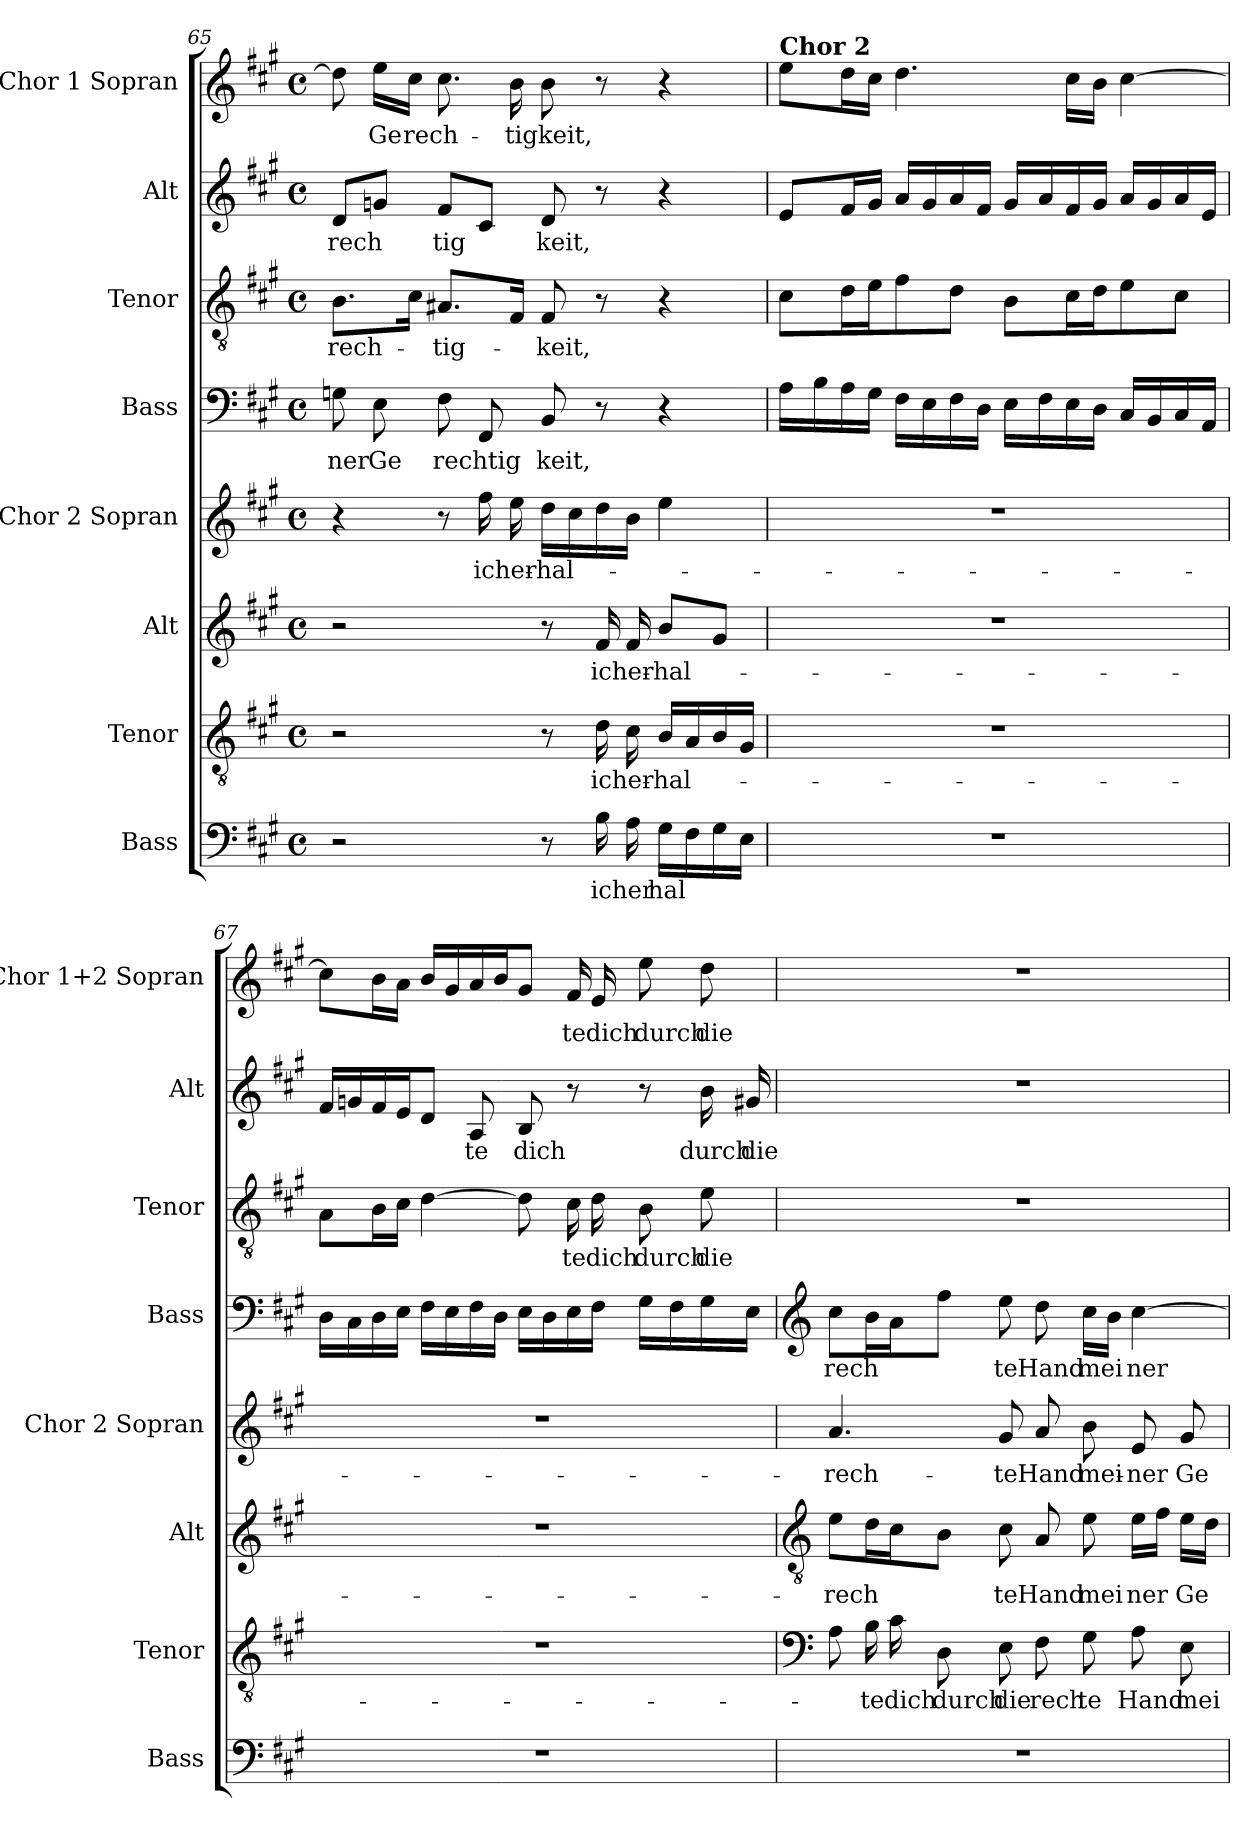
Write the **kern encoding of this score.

**kern	**text	**kern	**text	**kern	**text	**kern	**text	**kern	**text	**kern	**text	**kern	**text	**kern	**text
*part8	*part8	*part7	*part7	*part6	*part6	*part5	*part5	*part4	*part4	*part3	*part3	*part2	*part2	*part1	*part1
*staff8	*staff8	*staff7	*staff7	*staff6	*staff6	*staff5	*staff5	*staff4	*staff4	*staff3	*staff3	*staff2	*staff2	*staff1	*staff1
*I"Bass	*	*I"Tenor	*	*I"Alt	*	*I"Chor 2  Sopran	*	*I"Bass	*	*I"Tenor	*	*I"Alt	*	*I"Chor 1  Sopran	*
*I'Bass	*	*I'Tenor	*	*I'Alt	*	*I'Chor 2  Sopran	*	*I'Bass	*	*I'Tenor	*	*I'Alt	*	*I'Chor 1+2  Sopran	*
*clefF4	*	*clefGv2	*	*clefG2	*	*clefG2	*	*clefF4	*	*clefGv2	*	*clefG2	*	*clefG2	*
*k[f#c#g#]	*	*k[f#c#g#]	*	*k[f#c#g#]	*	*k[f#c#g#]	*	*k[f#c#g#]	*	*k[f#c#g#]	*	*k[f#c#g#]	*	*k[f#c#g#]	*
*A:	*	*A:	*	*A:	*	*A:	*	*A:	*	*A:	*	*A:	*	*A:	*
*M4/4	*	*M4/4	*	*M4/4	*	*M4/4	*	*M4/4	*	*M4/4	*	*M4/4	*	*M4/4	*
*met(c)	*	*met(c)	*	*met(c)	*	*met(c)	*	*met(c)	*	*met(c)	*	*met(c)	*	*met(c)	*
=65	=65	=65	=65	=65	=65	=65	=65	=65	=65	=65	=65	=65	=65	=65	=65
!	!	!	!	!	!	!	!	!	!LO:LY:b:cj	!	!LO:LY:b	!	!LO:LY:b	!	!
2r	.	2r	.	2r	.	4r	.	8Gn\	ner	8.B\L	-rech-	8d/L	rech	8dd\]	.
!	!	!	!	!	!	!	!	!	!LO:LY:b:cj	!	!	!	!	!	!LO:LY:b
.	.	.	.	.	.	.	.	8E\	Ge	.	.	8gn/J	.	16ee\L	Ge
!	!	!	!	!	!	!	!	!	!	!	!	!	!	!	!LO:LY:b
.	.	.	.	.	.	.	.	.	.	16c#\J	.	.	.	16cc#\J	rech-
!	!	!	!	!	!	!	!	!	!LO:LY:b:cj	!	!LO:LY:b	!	!LO:LY:b	!	!
.	.	.	.	.	.	8r	.	8F#\	rechtig	8.A#X/L	-tig-	8f#/L	tig	8.cc#\	.
!	!	!	!	!	!	!	!LO:LY:b:cj	!	!	!	!	!	!	!	!
.	.	.	.	.	.	16ff#\	icher-	8FF#/	.	.	.	8c#/J	.	.	.
!	!	!	!	!	!	!	!	!	!	!	!	!	!	!	!LO:LY:b
.	.	.	.	.	.	16ee\	.	.	.	16F#/J	.	.	.	16b\	-tigkeit,
!	!	!	!	!	!	!	!LO:LY:b	!	!LO:LY:b:cj	!	!LO:LY:b:cj	!	!LO:LY:b:cj	!	!
8r	.	8r	.	8r	.	16dd\L	-hal-	8BB/	keit,	8F#/	-keit,	8d/	keit,	8b\	.
.	.	.	.	.	.	16cc#\	.	.	.	.	.	.	.	.	.
!	!LO:LY:b:cj	!	!LO:LY:b:cj	!	!LO:LY:b:cj	!	!	!	!	!	!	!	!	!	!
16B\	icher	16d\	icher-	16f#/	icher-	16dd\	.	8r	.	8r	.	8r	.	8r	.
16A\	.	16c#\	.	16f#/	.	16b\J	.	.	.	.	.	.	.	.	.
!	!LO:LY:b	!	!LO:LY:b	!	!LO:LY:b	!	!	!	!	!	!	!	!	!	!
16G#\L	hal	16B/L	-hal-	8b/L	-hal-	4ee\	.	4r	.	4r	.	4r	.	4r	.
16F#\	.	16A/	.	.	.	.	.	.	.	.	.	.	.	.	.
16G#\	.	16B/	.	8g#/J	.	.	.	.	.	.	.	.	.	.	.
16E\J	.	16G#/J	.	.	.	.	.	.	.	.	.	.	.	.	.
!!LO:LB:g=z
=66	=66	=66	=66	=66	=66	=66	=66	=66	=66	=66	=66	=66	=66	=66	=66
!	!	!	!	!	!	!	!	!	!	!	!	!	!	!LO:TX:a:B:t=Chor 2	!
*	*	*	*	*	*	*	*	*	*	*^	*	*	*	*	*
1r	.	1r	.	1r	.	1r	.	16A\L	.	8c#\L	32ryy	.	8e/L	.	8ee\L	.
.	.	.	.	.	.	.	.	.	.	.	2ryy	.	.	.	.	.
.	.	.	.	.	.	.	.	16B\	.	.	.	.	.	.	.	.
.	.	.	.	.	.	.	.	16A\	.	16d\	.	.	16f#/	.	16dd\	.
.	.	.	.	.	.	.	.	16G#\J	.	16e\	.	.	16g#/J	.	16cc#\J	.
.	.	.	.	.	.	.	.	16F#\L	.	8f#\	.	.	16a/L	.	4.dd\	.
.	.	.	.	.	.	.	.	16E\	.	.	.	.	16g#/	.	.	.
.	.	.	.	.	.	.	.	16F#\	.	8d\J	.	.	16a/	.	.	.
.	.	.	.	.	.	.	.	16D\J	.	.	.	.	16f#/J	.	.	.
.	.	.	.	.	.	.	.	16E\L	.	8B\L	.	.	16g#/L	.	.	.
.	.	.	.	.	.	.	.	.	.	.	4...ryy	.	.	.	.	.
.	.	.	.	.	.	.	.	16F#\	.	.	.	.	16a/	.	.	.
.	.	.	.	.	.	.	.	16E\	.	16c#\	.	.	16f#/	.	16cc#\L	.
.	.	.	.	.	.	.	.	16D\J	.	16d\	.	.	16g#/J	.	16b\J	.
.	.	.	.	.	.	.	.	16C#/L	.	8e\	.	.	16a/L	.	[>4cc#\	.
.	.	.	.	.	.	.	.	16BB/	.	.	.	.	16g#/	.	.	.
.	.	.	.	.	.	.	.	16C#/	.	8c#\J	.	.	16a/	.	.	.
.	.	.	.	.	.	.	.	16AA/J	.	.	.	.	16e/J	.	.	.
*	*	*	*	*	*	*	*	*	*	*v	*v	*	*	*	*	*
=67	=67	=67	=67	=67	=67	=67	=67	=67	=67	=67	=67	=67	=67	=67	=67
1r	.	1r	.	1r	.	1r	.	16D\L	.	8A\L	.	16f#/L	.	8cc#\L]	.
.	.	.	.	.	.	.	.	16C#\	.	.	.	16gn/	.	.	.
.	.	.	.	.	.	.	.	16D\	.	16B\	.	16f#/	.	16b\	.
.	.	.	.	.	.	.	.	16E\J	.	16c#\J	.	16e/	.	16a\J	.
.	.	.	.	.	.	.	.	16F#\L	.	[>4d\	.	8d/J	.	16b/L	.
.	.	.	.	.	.	.	.	16E\	.	.	.	.	.	16g#/	.
!	!	!	!	!	!	!	!	!	!	!	!	!	!LO:LY:b:cj	!	!
.	.	.	.	.	.	.	.	16F#\	.	.	.	8A/	te	16a/	.
.	.	.	.	.	.	.	.	16D\J	.	.	.	.	.	16b/	.
!	!	!	!	!	!	!	!	!	!	!	!	!	!LO:LY:b:cj	!	!
.	.	.	.	.	.	.	.	16E\L	.	8d\]	.	8B/	dich	8g#/J	.
.	.	.	.	.	.	.	.	16D\	.	.	.	.	.	.	.
!	!	!	!	!	!	!	!	!	!	!	!LO:LY:b:cj	!	!	!	!LO:LY:b:cj
.	.	.	.	.	.	.	.	16E\	.	16c#\	te	8r	.	16f#/	te
!	!	!	!	!	!	!	!	!	!	!	!LO:LY:b:cj	!	!	!	!LO:LY:b:cj
.	.	.	.	.	.	.	.	16F#\J	.	16d\	dich	.	.	16e/	dich
!	!	!	!	!	!	!	!	!	!	!	!LO:LY:b:cj	!	!	!	!LO:LY:b:cj
.	.	.	.	.	.	.	.	16G#\L	.	8B\	durch	8r	.	8ee\	durch
.	.	.	.	.	.	.	.	16F#\	.	.	.	.	.	.	.
!	!	!	!	!	!	!	!	!	!	!	!LO:LY:b:cj	!	!LO:LY:b:cj	!	!LO:LY:b:cj
.	.	.	.	.	.	.	.	16G#\	.	8e\	die	16b\	durch	8dd\	die
!	!	!	!	!	!	!	!	!	!	!	!	!	!LO:LY:b:cj	!	!
.	.	.	.	.	.	.	.	16E\J	.	.	.	16g#X/	die	.	.
!!LO:LB:g=z
=68	=68	=68	=68	=68	=68	=68	=68	=68	=68	=68	=68	=68	=68	=68	=68
*	*	*clefF4	*	*clefGv2	*	*	*	*clefG2	*	*	*	*	*	*	*
!	!	!	!	!	!LO:LY:b	!	!LO:LY:b:cj	!	!LO:LY:b	!	!	!	!	!	!
1r	.	8A\	.	8e\L	-rech	4.a/	-rech-	8cc#\L	rech	1r	.	1r	.	1r	.
!	!	!	!LO:LY:b:cj	!	!	!	!	!	!	!	!	!	!	!	!
.	.	16B\	-te	16d\	.	.	.	16b\	.	.	.	.	.	.	.
!	!	!	!LO:LY:b:cj	!	!	!	!	!	!	!	!	!	!	!	!
.	.	16c#\	dich	16c#\	.	.	.	16a\	.	.	.	.	.	.	.
!	!	!	!LO:LY:b:cj	!	!	!	!	!	!	!	!	!	!	!	!
.	.	8D\	durch	8B\J	.	.	.	8ff#\J	.	.	.	.	.	.	.
!	!	!	!LO:LY:b:cj	!	!LO:LY:b:cj	!	!LO:LY:b:cj	!	!LO:LY:b:cj	!	!	!	!	!	!
.	.	8E\	die	8c#\	te	8g#/	-te	8ee\	te	.	.	.	.	.	.
!	!	!	!LO:LY:b:cj	!	!LO:LY:b:cj	!	!LO:LY:b:cj	!	!LO:LY:b:cj	!	!	!	!	!	!
.	.	8F#\	rech	8A/	Hand	8a/	Hand	8dd\	Hand	.	.	.	.	.	.
!	!	!	!LO:LY:b:cj	!	!LO:LY:b:cj	!	!LO:LY:b:cj	!	!LO:LY:b	!	!	!	!	!	!
.	.	8G#\	te	8e\	mei	8b\	mei-	16cc#\L	mei	.	.	.	.	.	.
.	.	.	.	.	.	.	.	16b\J	.	.	.	.	.	.	.
!	!	!	!LO:LY:b:cj	!	!LO:LY:b	!	!LO:LY:b:cj	!	!LO:LY:b	!	!	!	!	!	!
.	.	8A\	Hand	16e\L	ner	8e/	-ner	[>4cc#\	ner	.	.	.	.	.	.
.	.	.	.	16f#\J	.	.	.	.	.	.	.	.	.	.	.
!	!	!	!LO:LY:b:cj	!	!LO:LY:b	!	!LO:LY:b:cj	!	!	!	!	!	!	!	!
.	.	8E\	mei	16e\L	Ge	8g#/	Ge-	.	.	.	.	.	.	.	.
.	.	.	.	16d\J	.	.	.	.	.	.	.	.	.	.	.
=	=	=	=	=	=	=	=	=	=	=	=	=	=	=	=
*-	*-	*-	*-	*-	*-	*-	*-	*-	*-	*-	*-	*-	*-	*-	*-
